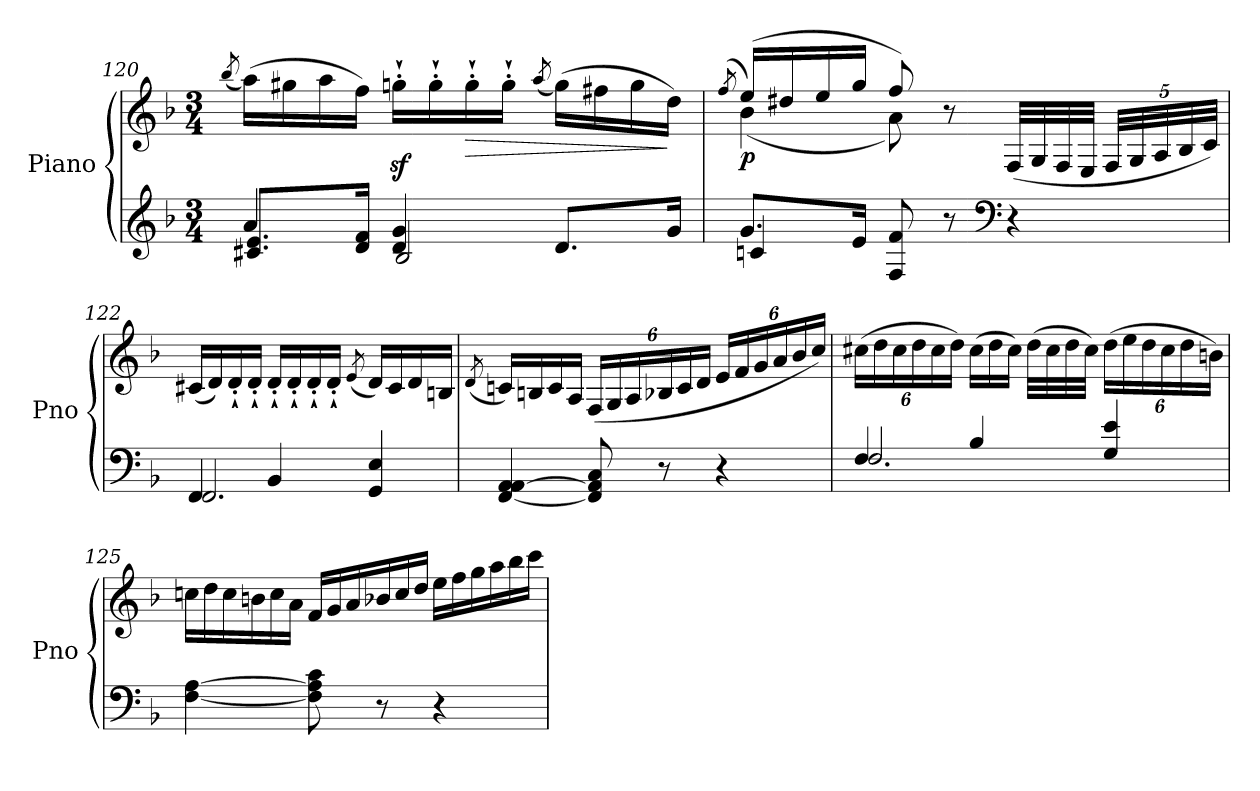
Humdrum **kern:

**kern	**kern	**dynam
*part1	*part1	*part1
*staff2	*staff1	*staff1/2
*I"Piano	*	*
*I'Pno	*	*
*clefG2	*clefG2	*
*k[b-]	*k[b-]	*
*F:	*F:	*
*M3/4	*M3/4	*
=120	=120	=120
.	(<8qbb-/	.
*^	*	*
4a/	8.c#X/ 8.e/L	(>16aa\LL)	.
.	.	16gg#X\	.
.	.	16aa\	.
.	16d/ 16f/Jk	16ff\JJ)	.
4d/ 4g/	2B-/	16ggnz<'`\LL	.
.	.	16gg'`\	.
!	!	!	!LO:HP:b
.	.	16gg'`\	>
.	.	16gg'`\JJ	.
.	.	(<8qaa/	.
8.d/L	.	(>16gg\LL)	.
.	.	16ff#X\	.
.	.	16gg\	.
16g/Jk	.	16dd\JJ)	]
!!LO:LB:g=z
=121	=121	=121	=121
.	.	(<8qff/	.
*	*	*^	*
!	!	!	!	!LO:DY:b
8.g/L	4cn/	(>16ee/LL)	(<4b-\	p
.	.	16dd#X/	.	.
.	.	16ee/	.	.
16e/Jk	.	16gg/JJ	.	.
8F/ 8f/	2ryy	8ff/)	8a\)	.
8r	.	8r	4.ryy	.
*clefF4	*	*	*	*
4r	.	(>32F/LLL	.	.
.	.	32G/	.	.
.	.	32F/	.	.
.	.	32E/JJJ	.	.
*	*	*Xbrackettup	*	*
.	.	40F/LLL	.	.
.	.	40G/	.	.
.	.	40A/	.	.
.	.	40B-/	.	.
.	.	40c/JJJ)	.	.
*	*	*v	*v	*
=122	=122	=122	=122
4FF/	2.FF/	(<16c#X/LL	.
.	.	16d/)	.
.	.	16d'`/	.
.	.	16d'`/JJ	.
4BB-/	.	16d'`/LL	.
.	.	16d'`/	.
.	.	16d'`/	.
.	.	16d'`/JJ	.
.	.	(<8qe/	.
4GG/ 4E/	.	16d/LL)	.
.	.	16c#/	.
.	.	16d/	.
.	.	16Bn/JJ	.
*v	*v	*	*
!!LO:LB:g=z
=123	=123	=123
.	(<8qd/	.
[4FF/ 4AA/ [4AA/	16cn/LL)	.
.	16Bn/	.
.	16c/	.
.	16A/JJ	.
8FF/] 8AA/] 8C/	(<24F/LL	.
.	24G/	.
.	24A/	.
8r	24B-X/	.
.	24c/	.
.	24d/JJ	.
4r	24e/LL	.
.	24f/	.
.	24g/	.
.	24a/	.
.	24b-/	.
.	24cc/JJ)	.
=124	=124	=124
*^	*	*
4F/	2.F/	(>24cc#X\LL	.
.	.	24dd\	.
.	.	24cc#\	.
.	.	24dd\	.
.	.	24cc#\	.
.	.	24dd\JJ)	.
*	*	*Xtuplet	*
4B-/	.	(>24cc#\LL	.
.	.	24dd\	.
.	.	24cc#\JJ)	.
.	.	(>32dd\LLL	.
.	.	32cc#\	.
.	.	32dd\	.
.	.	32cc#\JJJ)	.
*	*	*tuplet	*
4G/ 4e/	.	(>24dd\LL	.
.	.	24ee\	.
.	.	24dd\	.
.	.	24cc#\	.
.	.	24dd\	.
.	.	24bn\JJ)	.
*v	*v	*	*
!!LO:LB:g=z
=125	=125	=125
*	*Xtuplet	*
[4F\ [4A\	24ccn\LL	.
.	24dd\	.
.	24cc\	.
.	24bn\	.
.	24cc\	.
.	24a\JJ	.
8F\] 8A\] 8c\	24f/LL	.
.	24g/	.
.	24a/	.
8r	24b-X/	.
.	24cc/	.
.	24dd/JJ	.
4r	24ee\LL	.
.	24ff\	.
.	24gg\	.
.	24aa\	.
.	24bb-\	.
.	24ccc\JJ	.
=	=	=
*-	*-	*-
